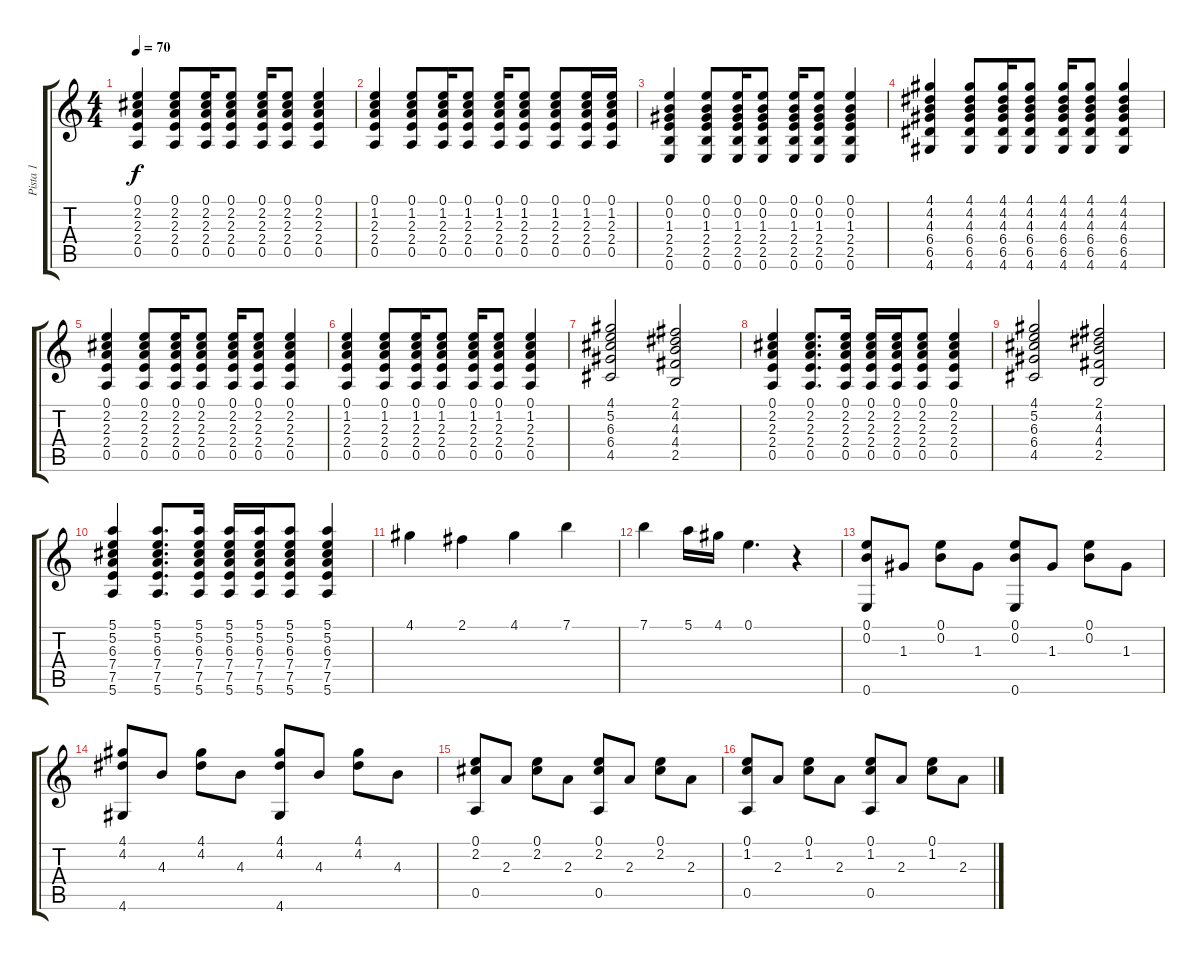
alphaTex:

\track ("Pista 1" "Pista 1") {instrument electricguitarjazz}
\staff {score tabs}
\tuning (E4 B3 G3 D3 A2 E2) {hide}
\ts (4 4)
\tempo 70
\clef g2
\ks c
(0.1 2.2 2.3 2.4 0.5).4{dy f} (0.1 2.2 2.3 2.4 0.5).8 (0.1 2.2 2.3 2.4 0.5).16 (0.1 2.2 2.3 2.4 0.5).8 (0.1 2.2 2.3 2.4 0.5).16 (0.1 2.2 2.3 2.4 0.5).8 (0.1 2.2 2.3 2.4 0.5).4 |
(0.1 1.2 2.3 2.4 0.5).4 (0.1 1.2 2.3 2.4 0.5).8 (0.1 1.2 2.3 2.4 0.5).16 (0.1 1.2 2.3 2.4 0.5).8 (0.1 1.2 2.3 2.4 0.5).16 (0.1 1.2 2.3 2.4 0.5).8 (0.1 1.2 2.3 2.4 0.5).8 (0.1 1.2 2.3 2.4 0.5).16 (0.1 1.2 2.3 2.4 0.5).16 |
(0.1 0.2 1.3 2.4 2.5 0.6).4 (0.1 0.2 1.3 2.4 2.5 0.6).8 (0.1 0.2 1.3 2.4 2.5 0.6).16 (0.1 0.2 1.3 2.4 2.5 0.6).8 (0.1 0.2 1.3 2.4 2.5 0.6).16 (0.1 0.2 1.3 2.4 2.5 0.6).8 (0.1 0.2 1.3 2.4 2.5 0.6).4 |
(4.1 4.2 4.3 6.4 6.5 4.6).4 (4.1 4.2 4.3 6.4 6.5 4.6).8 (4.1 4.2 4.3 6.4 6.5 4.6).16 (4.1 4.2 4.3 6.4 6.5 4.6).8 (4.1 4.2 4.3 6.4 6.5 4.6).16 (4.1 4.2 4.3 6.4 6.5 4.6).8 (4.1 4.2 4.3 6.4 6.5 4.6).4 |
(0.1 2.2 2.3 2.4 0.5).4 (0.1 2.2 2.3 2.4 0.5).8 (0.1 2.2 2.3 2.4 0.5).16 (0.1 2.2 2.3 2.4 0.5).8 (0.1 2.2 2.3 2.4 0.5).16 (0.1 2.2 2.3 2.4 0.5).8 (0.1 2.2 2.3 2.4 0.5).4 |
(0.1 1.2 2.3 2.4 0.5).4 (0.1 1.2 2.3 2.4 0.5).8 (0.1 1.2 2.3 2.4 0.5).16 (0.1 1.2 2.3 2.4 0.5).8 (0.1 1.2 2.3 2.4 0.5).16 (0.1 1.2 2.3 2.4 0.5).8 (0.1 1.2 2.3 2.4 0.5).4 |
(4.1 5.2 6.3 6.4 4.5).2 (2.1 4.2 4.3 4.4 2.5).2 |
(0.1 2.2 2.3 2.4 0.5).4 (0.1 2.2 2.3 2.4 0.5).8{d} (0.1 2.2 2.3 2.4 0.5).16 (0.1 2.2 2.3 2.4 0.5).16 (0.1 2.2 2.3 2.4 0.5).16 (0.1 2.2 2.3 2.4 0.5).8 (0.1 2.2 2.3 2.4 0.5).4 |
(4.1 5.2 6.3 6.4 4.5).2 (2.1 4.2 4.3 4.4 2.5).2 |
(5.1 5.2 6.3 7.4 7.5 5.6).4 (5.1 5.2 6.3 7.4 7.5 5.6).8{d} (5.1 5.2 6.3 7.4 7.5 5.6).16 (5.1 5.2 6.3 7.4 7.5 5.6).16 (5.1 5.2 6.3 7.4 7.5 5.6).16 (5.1 5.2 6.3 7.4 7.5 5.6).8 (5.1 5.2 6.3 7.4 7.5 5.6).4 |
4.1.4 2.1.4 4.1.4 7.1.4 |
7.1.4 5.1.16 4.1.16 0.1.4{d} r.4 |
(0.1 0.2 0.6).8 1.3.8 (0.1 0.2).8 1.3.8 (0.1 0.2 0.6).8 1.3.8 (0.1 0.2).8 1.3.8 |
(4.1 4.2 4.6).8 4.3.8 (4.1 4.2).8 4.3.8 (4.1 4.2 4.6).8 4.3.8 (4.1 4.2).8 4.3.8 |
(0.1 2.2 0.5).8 2.3.8 (0.1 2.2).8 2.3.8 (0.1 2.2 0.5).8 2.3.8 (0.1 2.2).8 2.3.8 |
(0.1 1.2 0.5).8 2.3.8 (0.1 1.2).8 2.3.8 (0.1 1.2 0.5).8 2.3.8 (0.1 1.2).8 2.3.8
